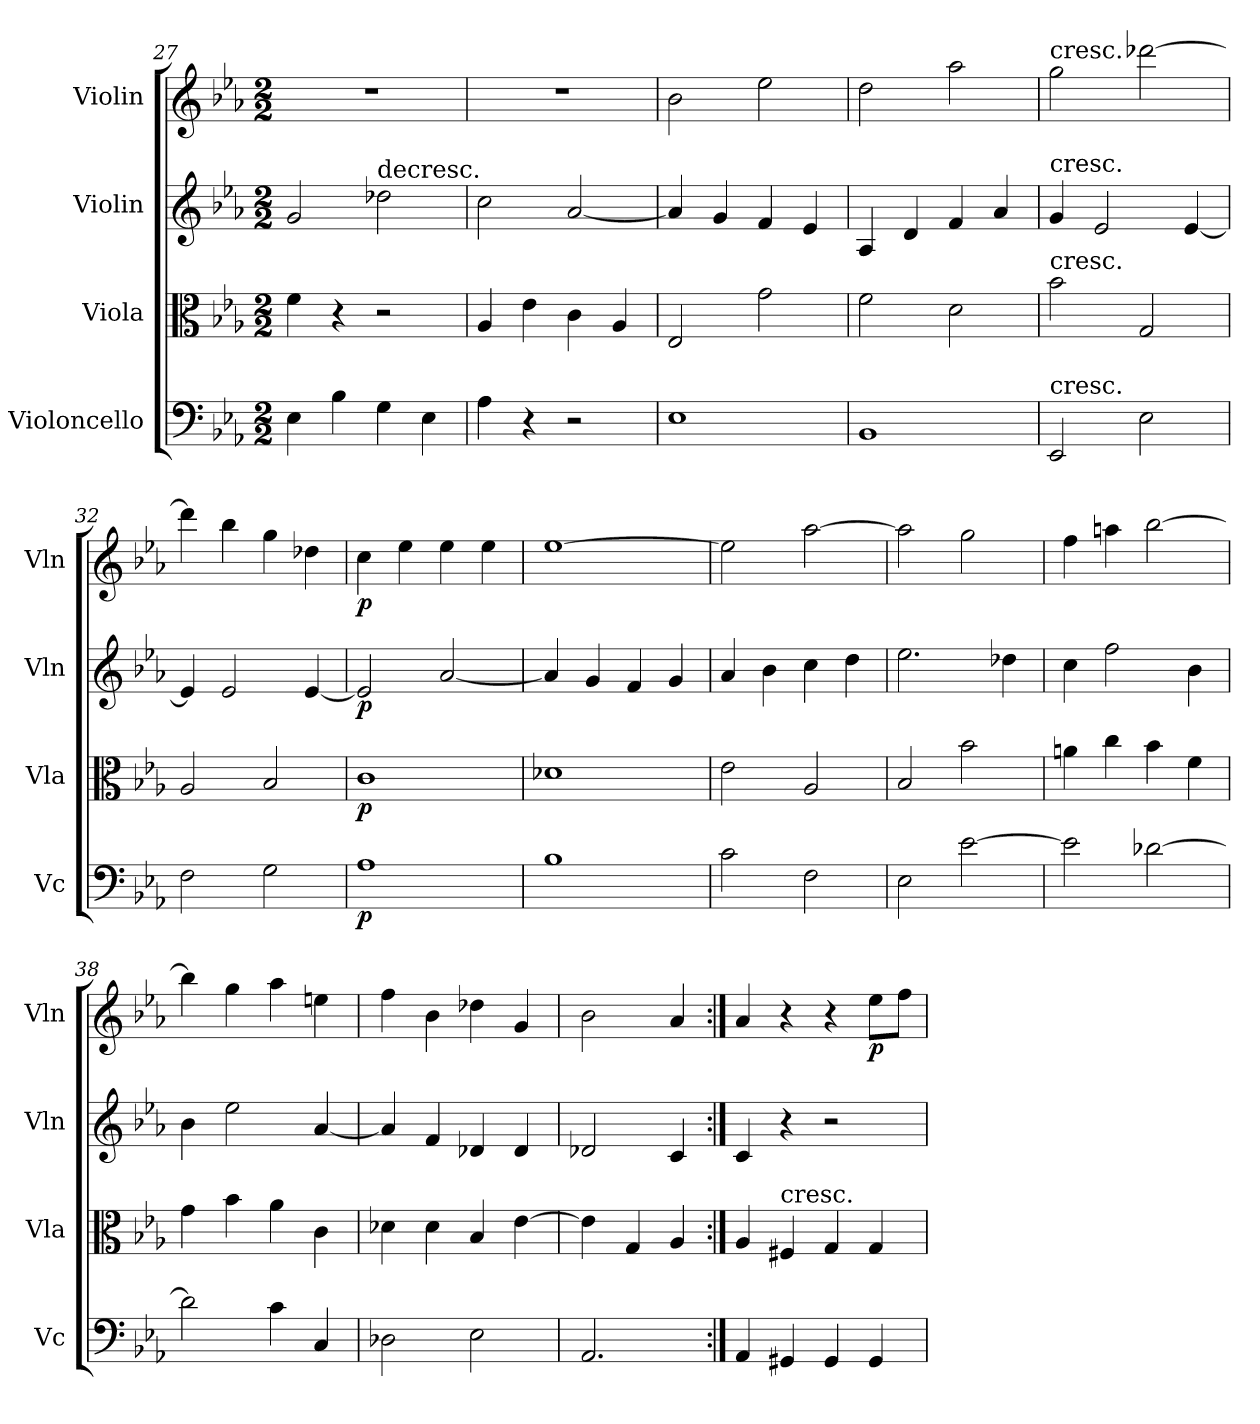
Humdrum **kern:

**kern	**dynam	**kern	**dynam	**kern	**dynam	**kern	**dynam
*part4	*part4	*part3	*part3	*part2	*part2	*part1	*part1
*staff4	*staff4	*staff3	*staff3	*staff2	*staff2	*staff1	*staff1
*I"Violoncello	*	*I"Viola	*	*I"Violin	*	*I"Violin	*
*I'Vc	*	*I'Vla	*	*I'Vln	*	*I'Vln	*
*clefF4	*	*clefC3	*	*clefG2	*	*clefG2	*
*k[b-e-a-]	*	*k[b-e-a-]	*	*k[b-e-a-]	*	*k[b-e-a-]	*
*M2/2	*	*M2/2	*	*M2/2	*	*M2/2	*
=27	=27	=27	=27	=27	=27	=27	=27
4E-\	.	4f\	.	2g/	.	1r	.
4B-\	.	4r	.	.	.	.	.
!	!	!	!	!LO:TX:t=decresc.	!	!	!
4G\	.	2r	.	2dd-X\	.	.	.
4E-\	.	.	.	.	.	.	.
=28	=28	=28	=28	=28	=28	=28	=28
4A-\	.	4A-/	.	2cc\	.	1r	.
4r	.	4e-\	.	.	.	.	.
2r	.	4c\	.	[2a-/	.	.	.
.	.	4A-/	.	.	.	.	.
=29	=29	=29	=29	=29	=29	=29	=29
1E-	.	2E-/	.	4a-/]	.	2b-\	.
.	.	.	.	4g/	.	.	.
.	.	2g\	.	4f/	.	2ee-\	.
.	.	.	.	4e-/	.	.	.
=30	=30	=30	=30	=30	=30	=30	=30
1BB-	.	2f\	.	4A-/	.	2dd\	.
.	.	.	.	4d/	.	.	.
.	.	2d\	.	4f/	.	2aa-\	.
.	.	.	.	4a-/	.	.	.
=31	=31	=31	=31	=31	=31	=31	=31
!	!	!	!	!	!	!LO:TX:t=cresc.	!
!	!	!	!	!LO:TX:t=cresc.	!	!	!
!	!	!LO:TX:t=cresc.	!	!	!	!	!
!LO:TX:t=cresc.	!	!	!	!	!	!	!
2EE-/	.	2b-\	.	4g/	.	2gg\	.
.	.	.	.	2e-/	.	.	.
2E-\	.	2G/	.	.	.	[2ddd-X\	.
.	.	.	.	[4e-/	.	.	.
=32	=32	=32	=32	=32	=32	=32	=32
2F\	.	2A-/	.	4e-/]	.	4ddd-\]	.
.	.	.	.	2e-/	.	4bb-\	.
2G\	.	2B-/	.	.	.	4gg\	.
.	.	.	.	[4e-/	.	4dd-X\	.
=33	=33	=33	=33	=33	=33	=33	=33
1A-	p	1c	p	2e-/]	p	4cc\	p
.	.	.	.	.	.	4ee-\	.
.	.	.	.	[2a-/	.	4ee-\	.
.	.	.	.	.	.	4ee-\	.
=34	=34	=34	=34	=34	=34	=34	=34
1B-	.	1d-X	.	4a-/]	.	[1ee-	.
.	.	.	.	4g/	.	.	.
.	.	.	.	4f/	.	.	.
.	.	.	.	4g/	.	.	.
=35	=35	=35	=35	=35	=35	=35	=35
2c\	.	2e-\	.	4a-/	.	2ee-\]	.
.	.	.	.	4b-\	.	.	.
2F\	.	2A-/	.	4cc\	.	[2aa-\	.
.	.	.	.	4dd\	.	.	.
=36	=36	=36	=36	=36	=36	=36	=36
2E-\	.	2B-/	.	2.ee-\	.	2aa-\]	.
[2e-\	.	2b-\	.	.	.	2gg\	.
.	.	.	.	4dd-X\	.	.	.
=37	=37	=37	=37	=37	=37	=37	=37
2e-\]	.	4an\	.	4cc\	.	4ff\	.
.	.	4cc\	.	2ff\	.	4aan\	.
[2d-X\	.	4b-\	.	.	.	[2bb-\	.
.	.	4f\	.	4b-\	.	.	.
=38	=38	=38	=38	=38	=38	=38	=38
2d-\]	.	4g\	.	4b-\	.	4bb-\]	.
.	.	4b-\	.	2ee-\	.	4gg\	.
4c\	.	4a-\	.	.	.	4aa-\	.
4C/	.	4c\	.	[4a-/	.	4een\	.
=39	=39	=39	=39	=39	=39	=39	=39
2D-X\	.	4d-X\	.	4a-/]	.	4ff\	.
.	.	4d-\	.	4f/	.	4b-\	.
2E-\	.	4B-/	.	4d-X/	.	4dd-X\	.
.	.	[4e-\	.	4d-/	.	4g/	.
=40	=40	=40	=40	=40	=40	=40	=40
2.AA-/	.	4e-\]	.	2d-X/	.	2b-\	.
.	.	4G/	.	.	.	.	.
.	.	4A-/	.	4c/	.	4a-/	.
=41:|!	=41:|!	=41:|!	=41:|!	=41:|!	=41:|!	=41:|!	=41:|!
4AA-/	.	4A-/	.	4c/	.	4a-/	.
!	!	!LO:TX:t=cresc.	!	!	!	!	!
4GG#X/	.	4F#X/	.	4r	.	4r	.
4GG#/	.	4G/	.	2r	.	4r	.
4GG#/	.	4G/	.	.	.	8ee-\L	p
.	.	.	.	.	.	8ff\J	.
=	=	=	=	=	=	=	=
*-	*-	*-	*-	*-	*-	*-	*-
